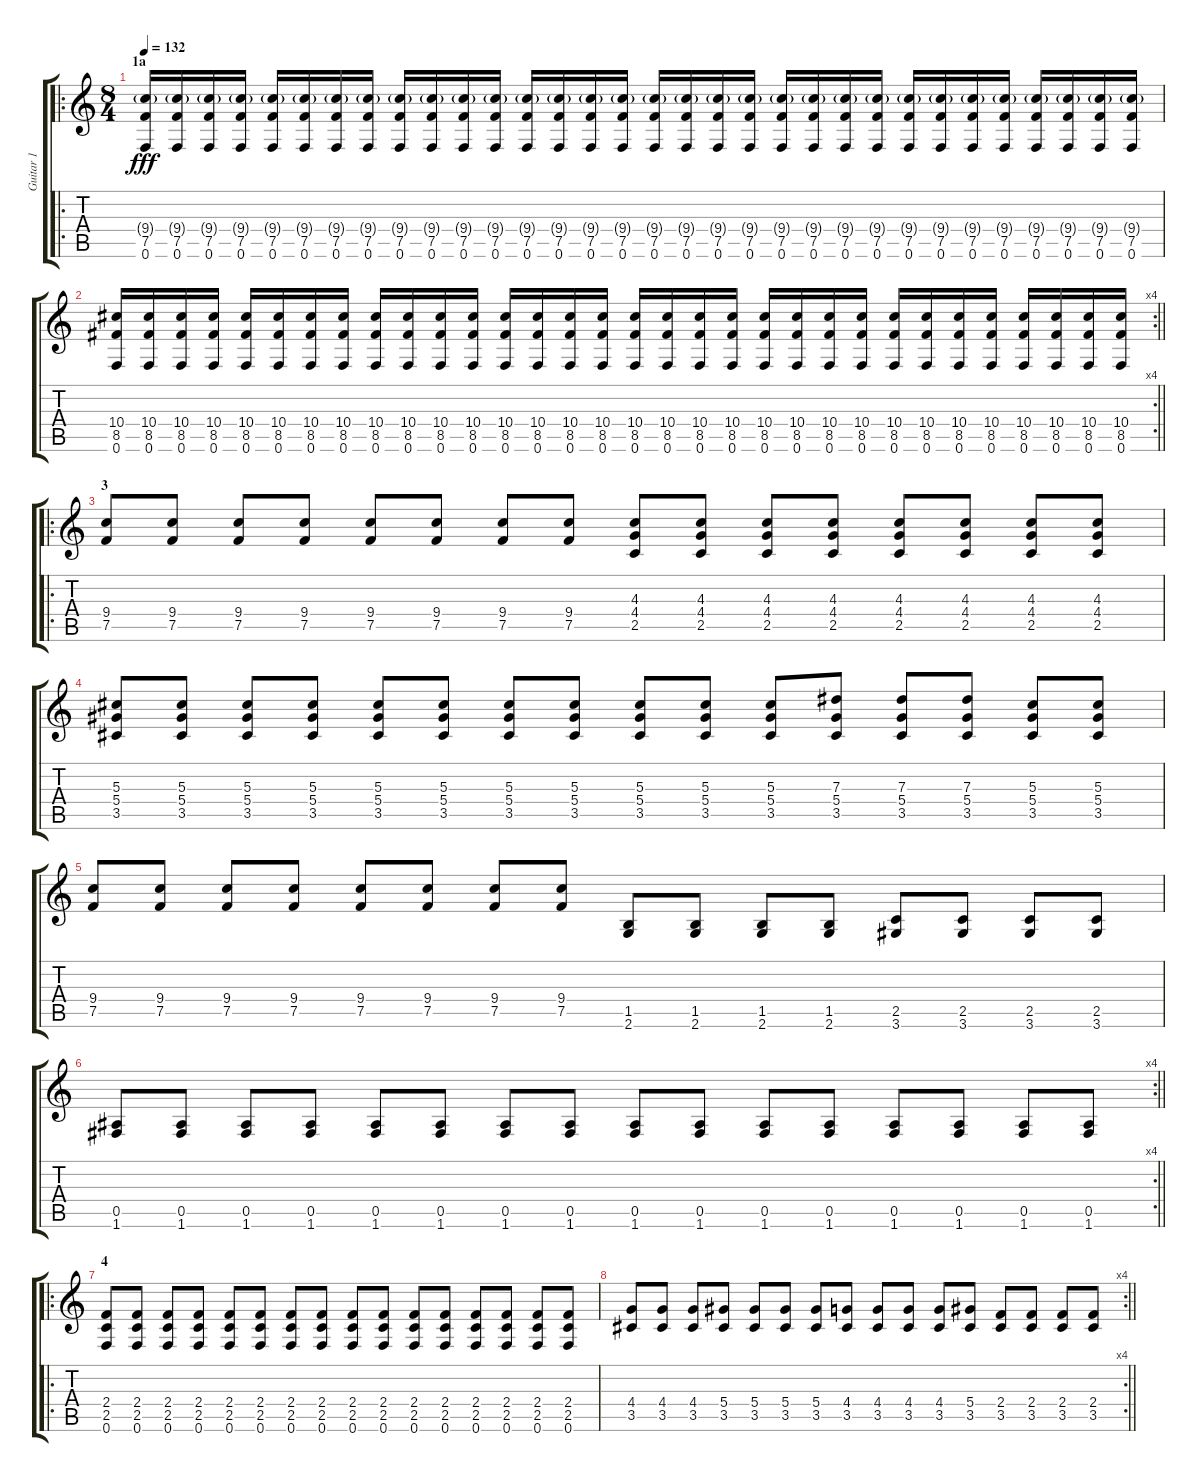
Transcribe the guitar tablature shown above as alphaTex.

\track ("Guitar 1" "Guitar 1") {instrument distortionguitar}
\staff {score tabs}
\tuning (F4 C4 Ab3 Eb3 Bb2 F2) {hide}
\ro
\ts (8 4)
\section ("" "1a")
\tempo 132
\clef g2
\ks c
(9.4{g} 7.5 0.6).16{dy fff} (9.4{g} 7.5 0.6).16 (9.4{g} 7.5 0.6).16 (9.4{g} 7.5 0.6).16 (9.4{g} 7.5 0.6).16 (9.4{g} 7.5 0.6).16 (9.4{g} 7.5 0.6).16 (9.4{g} 7.5 0.6).16 (9.4{g} 7.5 0.6).16 (9.4{g} 7.5 0.6).16 (9.4{g} 7.5 0.6).16 (9.4{g} 7.5 0.6).16 (9.4{g} 7.5 0.6).16 (9.4{g} 7.5 0.6).16 (9.4{g} 7.5 0.6).16 (9.4{g} 7.5 0.6).16 (9.4{g} 7.5 0.6).16 (9.4{g} 7.5 0.6).16 (9.4{g} 7.5 0.6).16 (9.4{g} 7.5 0.6).16 (9.4{g} 7.5 0.6).16 (9.4{g} 7.5 0.6).16 (9.4{g} 7.5 0.6).16 (9.4{g} 7.5 0.6).16 (9.4{g} 7.5 0.6).16 (9.4{g} 7.5 0.6).16 (9.4{g} 7.5 0.6).16 (9.4{g} 7.5 0.6).16 (9.4{g} 7.5 0.6).16 (9.4{g} 7.5 0.6).16 (9.4{g} 7.5 0.6).16 (9.4{g} 7.5 0.6).16 |
\rc 4
\barLineRight lightlight
(10.4 8.5 0.6).16 (10.4 8.5 0.6).16 (10.4 8.5 0.6).16 (10.4 8.5 0.6).16 (10.4 8.5 0.6).16 (10.4 8.5 0.6).16 (10.4 8.5 0.6).16 (10.4 8.5 0.6).16 (10.4 8.5 0.6).16 (10.4 8.5 0.6).16 (10.4 8.5 0.6).16 (10.4 8.5 0.6).16 (10.4 8.5 0.6).16 (10.4 8.5 0.6).16 (10.4 8.5 0.6).16 (10.4 8.5 0.6).16 (10.4 8.5 0.6).16 (10.4 8.5 0.6).16 (10.4 8.5 0.6).16 (10.4 8.5 0.6).16 (10.4 8.5 0.6).16 (10.4 8.5 0.6).16 (10.4 8.5 0.6).16 (10.4 8.5 0.6).16 (10.4 8.5 0.6).16 (10.4 8.5 0.6).16 (10.4 8.5 0.6).16 (10.4 8.5 0.6).16 (10.4 8.5 0.6).16 (10.4 8.5 0.6).16 (10.4 8.5 0.6).16 (10.4 8.5 0.6).16 |
\ro
\section ("" "3")
(9.4 7.5).8 (9.4 7.5).8 (9.4 7.5).8 (9.4 7.5).8 (9.4 7.5).8 (9.4 7.5).8 (9.4 7.5).8 (9.4 7.5).8 (4.3 4.4 2.5).8 (4.3 4.4 2.5).8 (4.3 4.4 2.5).8 (4.3 4.4 2.5).8 (4.3 4.4 2.5).8 (4.3 4.4 2.5).8 (4.3 4.4 2.5).8 (4.3 4.4 2.5).8 |
(5.3 5.4 3.5).8 (5.3 5.4 3.5).8 (5.3 5.4 3.5).8 (5.3 5.4 3.5).8 (5.3 5.4 3.5).8 (5.3 5.4 3.5).8 (5.3 5.4 3.5).8 (5.3 5.4 3.5).8 (5.3 5.4 3.5).8 (5.3 5.4 3.5).8 (5.3 5.4 3.5).8 (7.3 5.4 3.5).8 (7.3 5.4 3.5).8 (7.3 5.4 3.5).8 (5.3 5.4 3.5).8 (5.3 5.4 3.5).8 |
(9.4 7.5).8 (9.4 7.5).8 (9.4 7.5).8 (9.4 7.5).8 (9.4 7.5).8 (9.4 7.5).8 (9.4 7.5).8 (9.4 7.5).8 (1.5 2.6).8 (1.5 2.6).8 (1.5 2.6).8 (1.5 2.6).8 (2.5 3.6).8 (2.5 3.6).8 (2.5 3.6).8 (2.5 3.6).8 |
\rc 4
\barLineRight lightlight
(0.5 1.6).8 (0.5 1.6).8 (0.5 1.6).8 (0.5 1.6).8 (0.5 1.6).8 (0.5 1.6).8 (0.5 1.6).8 (0.5 1.6).8 (0.5 1.6).8 (0.5 1.6).8 (0.5 1.6).8 (0.5 1.6).8 (0.5 1.6).8 (0.5 1.6).8 (0.5 1.6).8 (0.5 1.6).8 |
\ro
\section ("" "4")
(2.4 2.5 0.6).8 (2.4 2.5 0.6).8 (2.4 2.5 0.6).8 (2.4 2.5 0.6).8 (2.4 2.5 0.6).8 (2.4 2.5 0.6).8 (2.4 2.5 0.6).8 (2.4 2.5 0.6).8 (2.4 2.5 0.6).8 (2.4 2.5 0.6).8 (2.4 2.5 0.6).8 (2.4 2.5 0.6).8 (2.4 2.5 0.6).8 (2.4 2.5 0.6).8 (2.4 2.5 0.6).8 (2.4 2.5 0.6).8 |
\rc 4
\barLineRight lightlight
(4.4 3.5).8 (4.4 3.5).8 (4.4 3.5).8 (5.4 3.5).8 (5.4 3.5).8 (5.4 3.5).8 (5.4 3.5).8 (4.4 3.5).8 (4.4 3.5).8 (4.4 3.5).8 (4.4 3.5).8 (5.4 3.5).8 (2.4 3.5).8 (2.4 3.5).8 (2.4 3.5).8 (2.4 3.5).8
